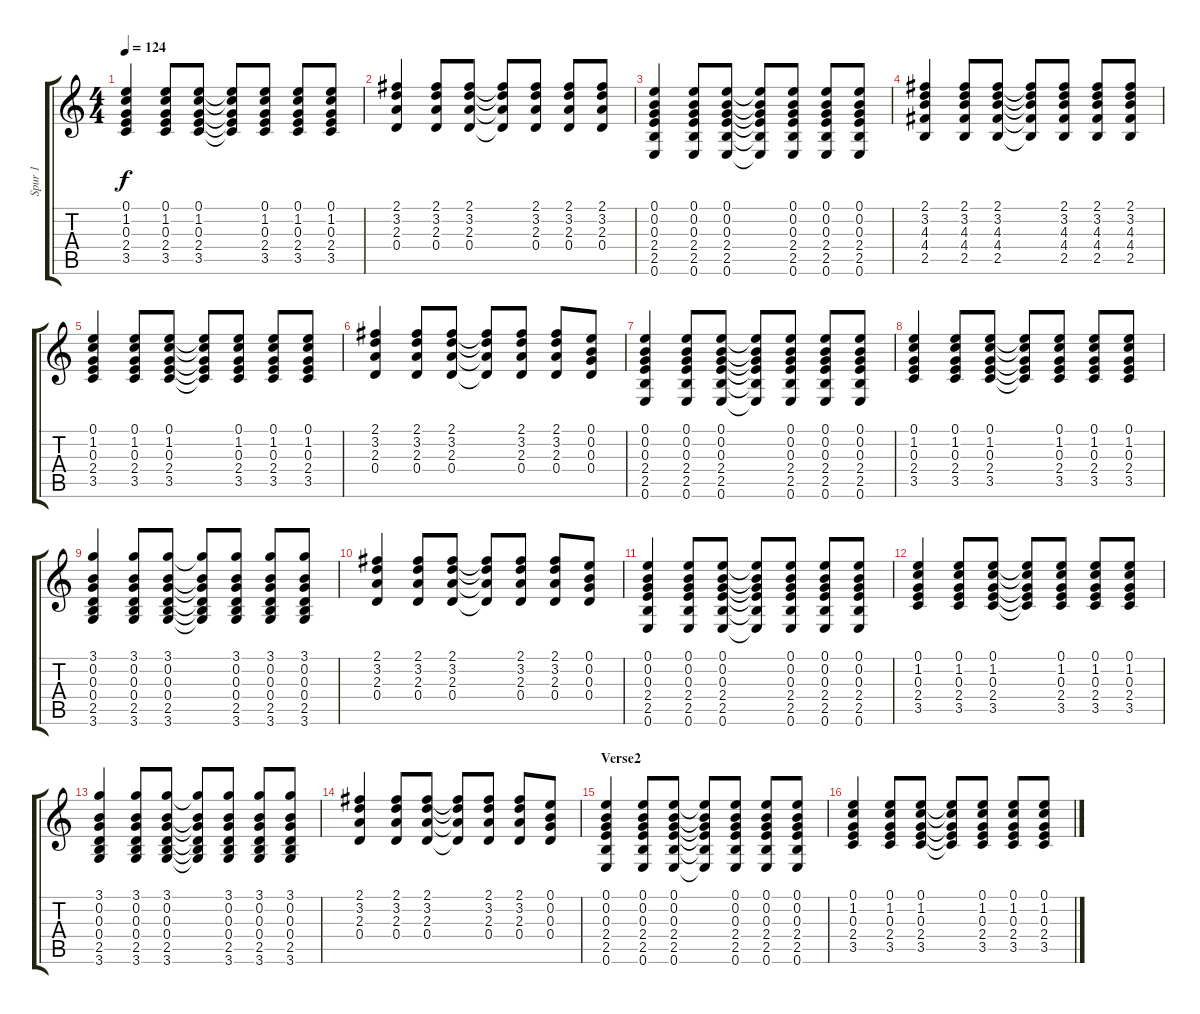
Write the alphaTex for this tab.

\track ("Spur 1" "Spur 1") {instrument acousticguitarsteel}
\staff {score tabs}
\tuning (E4 B3 G3 D3 A2 E2) {hide}
\ts (4 4)
\tempo 124
\clef g2
\ks c
(0.1 1.2 0.3 2.4 3.5).4{dy f} (0.1 1.2 0.3 2.4 3.5).8 (0.1 1.2 0.3 2.4 3.5).8 (0.1{t} 1.2{t} 0.3{t} 2.4{t} 3.5{t}).8 (0.1 1.2 0.3 2.4 3.5).8 (0.1 1.2 0.3 2.4 3.5).8 (0.1 1.2 0.3 2.4 3.5).8 |
(2.1 3.2 2.3 0.4).4 (2.1 3.2 2.3 0.4).8 (2.1 3.2 2.3 0.4).8 (2.1{t} 3.2{t} 2.3{t} 0.4{t}).8 (2.1 3.2 2.3 0.4).8 (2.1 3.2 2.3 0.4).8 (2.1 3.2 2.3 0.4).8 |
(0.1 0.2 0.3 2.4 2.5 0.6).4 (0.1 0.2 0.3 2.4 2.5 0.6).8 (0.1 0.2 0.3 2.4 2.5 0.6).8 (0.1{t} 0.2{t} 0.3{t} 2.4{t} 2.5{t} 0.6{t}).8 (0.1 0.2 0.3 2.4 2.5 0.6).8 (0.1 0.2 0.3 2.4 2.5 0.6).8 (0.1 0.2 0.3 2.4 2.5 0.6).8 |
(2.1 3.2 4.3 4.4 2.5).4 (2.1 3.2 4.3 4.4 2.5).8 (2.1 3.2 4.3 4.4 2.5).8 (2.1{t} 3.2{t} 4.3{t} 4.4{t} 2.5{t}).8 (2.1 3.2 4.3 4.4 2.5).8 (2.1 3.2 4.3 4.4 2.5).8 (2.1 3.2 4.3 4.4 2.5).8 |
(0.1 1.2 0.3 2.4 3.5).4 (0.1 1.2 0.3 2.4 3.5).8 (0.1 1.2 0.3 2.4 3.5).8 (0.1{t} 1.2{t} 0.3{t} 2.4{t} 3.5{t}).8 (0.1 1.2 0.3 2.4 3.5).8 (0.1 1.2 0.3 2.4 3.5).8 (0.1 1.2 0.3 2.4 3.5).8 |
(2.1 3.2 2.3 0.4).4 (2.1 3.2 2.3 0.4).8 (2.1 3.2 2.3 0.4).8 (2.1{t} 3.2{t} 2.3{t} 0.4{t}).8 (2.1 3.2 2.3 0.4).8 (2.1 3.2 2.3 0.4).8 (0.1 0.2 0.3 0.4).8 |
(0.1 0.2 0.3 2.4 2.5 0.6).4 (0.1 0.2 0.3 2.4 2.5 0.6).8 (0.1 0.2 0.3 2.4 2.5 0.6).8 (0.1{t} 0.2{t} 0.3{t} 2.4{t} 2.5{t} 0.6{t}).8 (0.1 0.2 0.3 2.4 2.5 0.6).8 (0.1 0.2 0.3 2.4 2.5 0.6).8 (0.1 0.2 0.3 2.4 2.5 0.6).8 |
(0.1 1.2 0.3 2.4 3.5).4 (0.1 1.2 0.3 2.4 3.5).8 (0.1 1.2 0.3 2.4 3.5).8 (0.1{t} 1.2{t} 0.3{t} 2.4{t} 3.5{t}).8 (0.1 1.2 0.3 2.4 3.5).8 (0.1 1.2 0.3 2.4 3.5).8 (0.1 1.2 0.3 2.4 3.5).8 |
(3.1 0.2 0.3 0.4 2.5 3.6).4 (3.1 0.2 0.3 0.4 2.5 3.6).8 (3.1 0.2 0.3 0.4 2.5 3.6).8 (3.1{t} 0.2{t} 0.3{t} 0.4{t} 2.5{t} 3.6{t}).8 (3.1 0.2 0.3 0.4 2.5 3.6).8 (3.1 0.2 0.3 0.4 2.5 3.6).8 (3.1 0.2 0.3 0.4 2.5 3.6).8 |
(2.1 3.2 2.3 0.4).4 (2.1 3.2 2.3 0.4).8 (2.1 3.2 2.3 0.4).8 (2.1{t} 3.2{t} 2.3{t} 0.4{t}).8 (2.1 3.2 2.3 0.4).8 (2.1 3.2 2.3 0.4).8 (0.1 0.2 0.3 0.4).8 |
(0.1 0.2 0.3 2.4 2.5 0.6).4 (0.1 0.2 0.3 2.4 2.5 0.6).8 (0.1 0.2 0.3 2.4 2.5 0.6).8 (0.1{t} 0.2{t} 0.3{t} 2.4{t} 2.5{t} 0.6{t}).8 (0.1 0.2 0.3 2.4 2.5 0.6).8 (0.1 0.2 0.3 2.4 2.5 0.6).8 (0.1 0.2 0.3 2.4 2.5 0.6).8 |
(0.1 1.2 0.3 2.4 3.5).4 (0.1 1.2 0.3 2.4 3.5).8 (0.1 1.2 0.3 2.4 3.5).8 (0.1{t} 1.2{t} 0.3{t} 2.4{t} 3.5{t}).8 (0.1 1.2 0.3 2.4 3.5).8 (0.1 1.2 0.3 2.4 3.5).8 (0.1 1.2 0.3 2.4 3.5).8 |
(3.1 0.2 0.3 0.4 2.5 3.6).4 (3.1 0.2 0.3 0.4 2.5 3.6).8 (3.1 0.2 0.3 0.4 2.5 3.6).8 (3.1{t} 0.2{t} 0.3{t} 0.4{t} 2.5{t} 3.6{t}).8 (3.1 0.2 0.3 0.4 2.5 3.6).8 (3.1 0.2 0.3 0.4 2.5 3.6).8 (3.1 0.2 0.3 0.4 2.5 3.6).8 |
(2.1 3.2 2.3 0.4).4 (2.1 3.2 2.3 0.4).8 (2.1 3.2 2.3 0.4).8 (2.1{t} 3.2{t} 2.3{t} 0.4{t}).8 (2.1 3.2 2.3 0.4).8 (2.1 3.2 2.3 0.4).8 (0.1 0.2 0.3 0.4).8 |
\section ("" "Verse2")
(0.1 0.2 0.3 2.4 2.5 0.6).4 (0.1 0.2 0.3 2.4 2.5 0.6).8 (0.1 0.2 0.3 2.4 2.5 0.6).8 (0.1{t} 0.2{t} 0.3{t} 2.4{t} 2.5{t} 0.6{t}).8 (0.1 0.2 0.3 2.4 2.5 0.6).8 (0.1 0.2 0.3 2.4 2.5 0.6).8 (0.1 0.2 0.3 2.4 2.5 0.6).8 |
(0.1 1.2 0.3 2.4 3.5).4 (0.1 1.2 0.3 2.4 3.5).8 (0.1 1.2 0.3 2.4 3.5).8 (0.1{t} 1.2{t} 0.3{t} 2.4{t} 3.5{t}).8 (0.1 1.2 0.3 2.4 3.5).8 (0.1 1.2 0.3 2.4 3.5).8 (0.1 1.2 0.3 2.4 3.5).8
